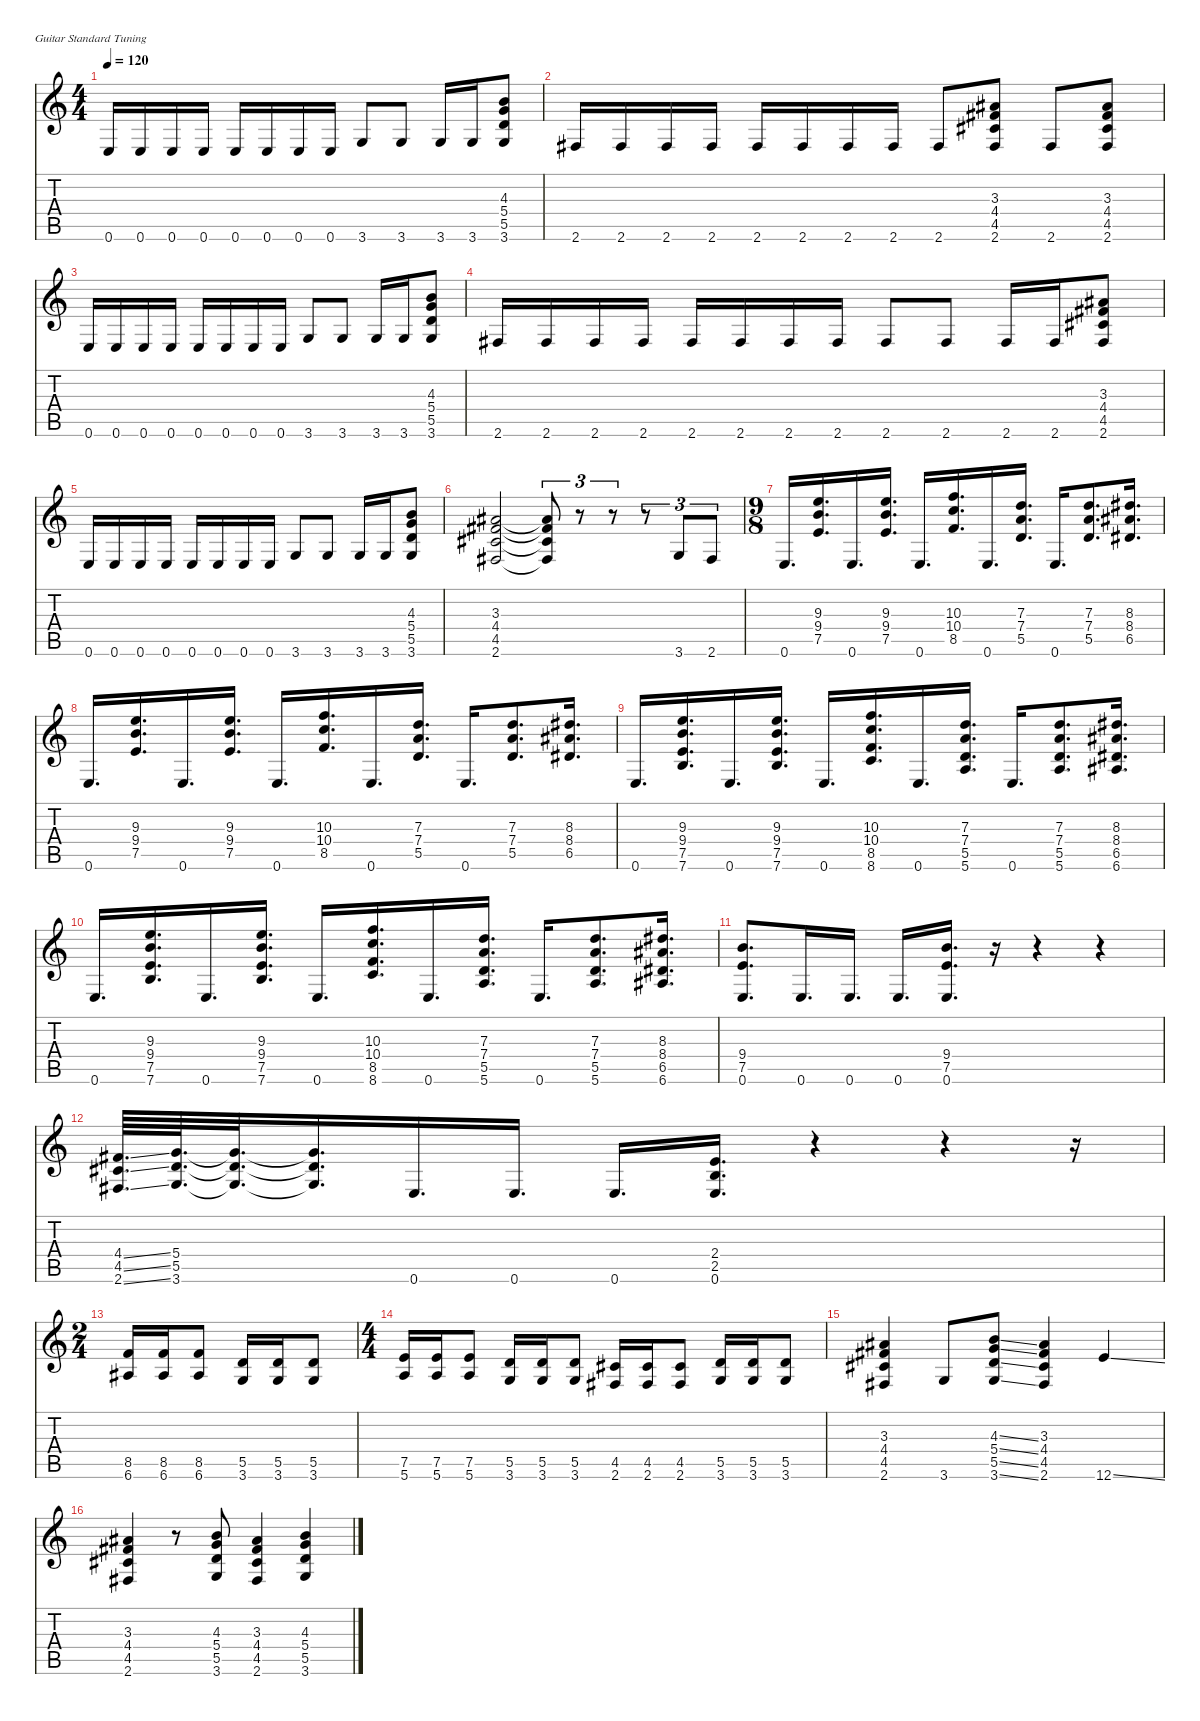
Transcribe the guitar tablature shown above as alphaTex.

\defaultSystemsLayout 4
\hideDynamics
\bracketExtendMode nobrackets
\singleTrackTrackNamePolicy hidden
\multiTrackTrackNamePolicy hidden
\otherSystemsTrackNameOrientation horizontal
\track ("Hetfield" "dist.guit.") {instrument distortionguitar}
\staff {score tabs}
\tuning (E4 B3 G3 D3 A2 E2)
\ts (4 4)
\tempo 120
\clef g2
\ks c
0.6.16{dy f beam Up} 0.6.16{beam Up} 0.6.16{beam Up} 0.6.16{beam Up} 0.6.16{beam Up} 0.6.16{beam Up} 0.6.16{beam Up} 0.6.16{beam Up} 3.6.8{beam Up} 3.6.8{beam Up} 3.6.16{beam Up} 3.6.16{beam Up} (4.3 5.4 5.5 3.6).8{beam Up} |
2.6{acc #}.16{beam Up} 2.6{acc #}.16{beam Up} 2.6{acc #}.16{beam Up} 2.6{acc #}.16{beam Up} 2.6{acc #}.16{beam Up} 2.6{acc #}.16{beam Up} 2.6{acc #}.16{beam Up} 2.6{acc #}.16{beam Up} 2.6{acc #}.8{beam Up} (3.3{acc #} 4.4{acc #} 4.5{acc #} 2.6{acc #}).8{beam Up} 2.6{acc #}.8{beam Up} (3.3{acc #} 4.4{acc #} 4.5{acc #} 2.6{acc #}).8{beam Up} |
0.6.16{beam Up} 0.6.16{beam Up} 0.6.16{beam Up} 0.6.16{beam Up} 0.6.16{beam Up} 0.6.16{beam Up} 0.6.16{beam Up} 0.6.16{beam Up} 3.6.8{beam Up} 3.6.8{beam Up} 3.6.16{beam Up} 3.6.16{beam Up} (4.3 5.4 5.5 3.6).8{beam Up} |
2.6{acc #}.16{beam Up} 2.6{acc #}.16{beam Up} 2.6{acc #}.16{beam Up} 2.6{acc #}.16{beam Up} 2.6{acc #}.16{beam Up} 2.6{acc #}.16{beam Up} 2.6{acc #}.16{beam Up} 2.6{acc #}.16{beam Up} 2.6{acc #}.8{beam Up} 2.6{acc #}.8{beam Up} 2.6{acc #}.16{beam Up} 2.6{acc #}.16{beam Up} (3.3{acc #} 4.4{acc #} 4.5{acc #} 2.6{acc #}).8{beam Up} |
0.6.16{beam Up} 0.6.16{beam Up} 0.6.16{beam Up} 0.6.16{beam Up} 0.6.16{beam Up} 0.6.16{beam Up} 0.6.16{beam Up} 0.6.16{beam Up} 3.6.8{beam Up} 3.6.8{beam Up} 3.6.16{beam Up} 3.6.16{beam Up} (4.3 5.4 5.5 3.6).8{beam Up} |
(3.3{acc #} 4.4{acc #} 4.5{acc #} 2.6{acc #}).2{beam Up} (3.3{t acc #} 4.4{t acc #} 4.5{t acc #} 2.6{t acc #}).8{tu (3 2) beam Up} r.8{tu (3 2) beam Up} r.8{tu (3 2) beam Up} r.8{tu (3 2) beam Up} 3.6.8{tu (3 2) beam Up} 2.6{acc #}.8{tu (3 2) beam Up} |
\ts (9 8)
0.6.16{d beam Up} (9.3 9.4 7.5).16{d beam Up} 0.6.16{d beam Up} (9.3 9.4 7.5).16{d beam Up} 0.6.16{d beam Up} (10.3 10.4 8.5).16{d beam Up} 0.6.16{d beam Up} (7.3 7.4 5.5).16{d beam Up} 0.6.16{d beam Up} (7.3 7.4 5.5).8{d beam Up} (8.3{acc #} 8.4{acc #} 6.5{acc #}).16{d beam Up} |
0.6.16{d beam Up} (9.3 9.4 7.5).16{d beam Up} 0.6.16{d beam Up} (9.3 9.4 7.5).16{d beam Up} 0.6.16{d beam Up} (10.3 10.4 8.5).16{d beam Up} 0.6.16{d beam Up} (7.3 7.4 5.5).16{d beam Up} 0.6.16{d beam Up} (7.3 7.4 5.5).8{d beam Up} (8.3{acc #} 8.4{acc #} 6.5{acc #}).16{d beam Up} |
0.6.16{d beam Up} (9.3 9.4 7.5 7.6).16{d beam Up} 0.6.16{d beam Up} (9.3 9.4 7.5 7.6).16{d beam Up} 0.6.16{d beam Up} (10.3 10.4 8.5 8.6).16{d beam Up} 0.6.16{d beam Up} (7.3 7.4 5.5 5.6).16{d beam Up} 0.6.16{d beam Up} (7.3 7.4 5.5 5.6).8{d beam Up} (8.3{acc #} 8.4{acc #} 6.5{acc #} 6.6{acc #}).16{d beam Up} |
0.6.16{d beam Up} (9.3 9.4 7.5 7.6).16{d beam Up} 0.6.16{d beam Up} (9.3 9.4 7.5 7.6).16{d beam Up} 0.6.16{d beam Up} (10.3 10.4 8.5 8.6).16{d beam Up} 0.6.16{d beam Up} (7.3 7.4 5.5 5.6).16{d beam Up} 0.6.16{d beam Up} (7.3 7.4 5.5 5.6).8{d beam Up} (8.3{acc #} 8.4{acc #} 6.5{acc #} 6.6{acc #}).16{d beam Up} |
(9.4 7.5 0.6).8{d beam Up} 0.6.16{d beam Up} 0.6.16{d beam Up} 0.6.16{d beam Up} (9.4 7.5 0.6).16{d beam Up} r.16{beam Up} r.4{beam Up} r.4{beam Up} |
(4.4{ss acc #} 4.5{ss acc #} 2.6{ss acc #}).64{d beam Up} (5.4 5.5 3.6).64{d beam Up} (5.4{t} 5.5{t} 3.6{t}).32{d beam Up} (5.4{t} 5.5{t} 3.6{t}).16{d beam Up} 0.6.16{d beam Up} 0.6.16{d beam Up} 0.6.16{d beam Up} (2.4 2.5 0.6).16{d beam Up} r.4{beam Up} r.4{beam Up} r.16{beam Up} |
\ts (2 4)
(8.5 6.6{acc #}).16{beam Up} (8.5 6.6{acc #}).16{beam Up} (8.5 6.6{acc #}).8{beam Up} (5.5 3.6).16{beam Up} (5.5 3.6).16{beam Up} (5.5 3.6).8{beam Up} |
\ts (4 4)
(7.5 5.6).16{beam Up} (7.5 5.6).16{beam Up} (7.5 5.6).8{beam Up} (5.5 3.6).16{beam Up} (5.5 3.6).16{beam Up} (5.5 3.6).8{beam Up} (4.5{acc #} 2.6{acc #}).16{beam Up} (4.5{acc #} 2.6{acc #}).16{beam Up} (4.5{acc #} 2.6{acc #}).8{beam Up} (5.5 3.6).16{beam Up} (5.5 3.6).16{beam Up} (5.5 3.6).8{beam Up} |
(3.3{acc #} 4.4{acc #} 4.5{acc #} 2.6{acc #}).4{beam Up} 3.6.8{beam Up} (4.3{ss} 5.4{ss} 5.5{ss} 3.6{ss}).8{beam Up} (3.3{acc #} 4.4{acc #} 4.5{acc #} 2.6{acc #}).4{beam Up} 12.6{ss}.4{beam Up} |
(3.3{acc #} 4.4{acc #} 4.5{acc #} 2.6{acc #}).4{beam Up} r.8{beam Up} (4.3 5.4 5.5 3.6).8{beam Up} (3.3{acc #} 4.4{acc #} 4.5{acc #} 2.6{acc #}).4{beam Up} (4.3 5.4 5.5 3.6).4{beam Up}
